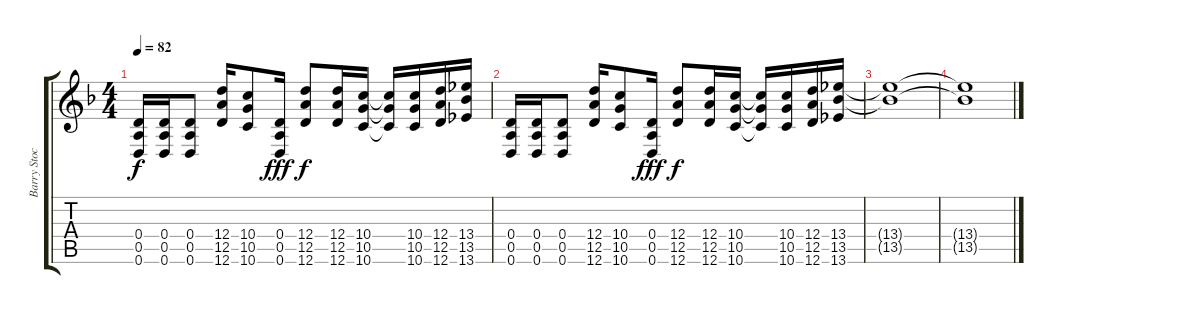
\track ("Barry Stock" "Barry Stoc") {instrument distortionguitar}
\staff {score tabs}
\tuning (E4 B3 G3 D3 A2 D2) {hide}
\ts (4 4)
\tempo 82
\clef g2
\ks f
(0.4 0.5 0.6).16{dy f} (0.4 0.5 0.6).16 (0.4 0.5 0.6).8 (12.4 12.5 12.6).16 (10.4 10.5 10.6).8 (0.4 0.5 0.6).16{dy fff} (12.4 12.5 12.6).8{dy f} (12.4 12.5 12.6).16 (10.4 10.5 10.6).16 (10.4{t} 10.5{t} 10.6{t}).16 (10.4 10.5 10.6).16 (12.4 12.5 12.6).16 (13.4 13.5 13.6).16 |
(0.4 0.5 0.6).16 (0.4 0.5 0.6).16 (0.4 0.5 0.6).8 (12.4 12.5 12.6).16 (10.4 10.5 10.6).8 (0.4 0.5 0.6).16{dy fff} (12.4 12.5 12.6).8{dy f} (12.4 12.5 12.6).16 (10.4 10.5 10.6).16 (10.4{t} 10.5{t} 10.6{t}).16 (10.4 10.5 10.6).16 (12.4 12.5 12.6).16 (13.4 13.5 13.6).16 |
(13.4{t} 13.5{t}).1 |
(13.4{t} 13.5{t}).1
